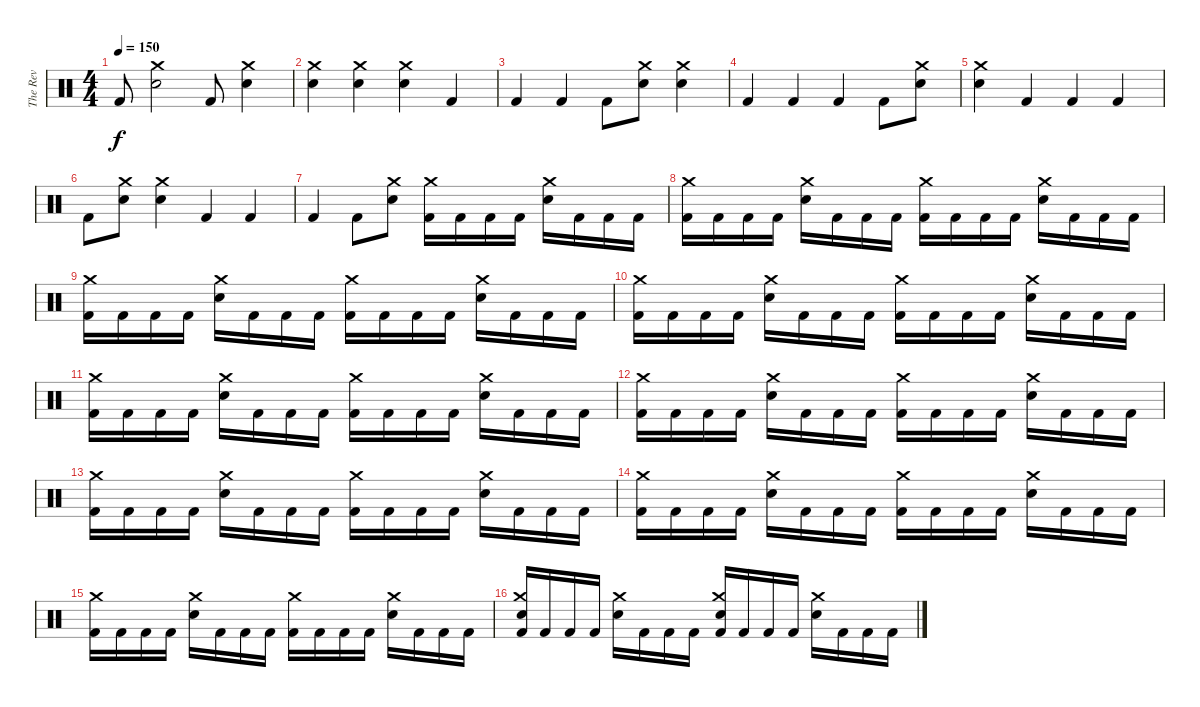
\track ("The Rev" "The Rev") {instrument percussion}
\staff {score}
\articulation defaults
\ts (4 4)
\tempo 150
\clef neutral
\ks c "Kick (hit) 2".8{dy f}
("Crash medium (hit)" "Snare (hit) 2").2 "Kick (hit) 2".8 ("Crash medium (hit)" "Snare (hit) 2").4 |
("Crash medium (hit)" "Snare (hit) 2").4 ("Crash medium (hit)" "Snare (hit) 2").4 ("Crash medium (hit)" "Snare (hit) 2").4 "Kick (hit) 2".4 |
"Kick (hit) 2".4 "Kick (hit) 2".4 "Kick (hit) 2".8 ("Crash medium (hit)" "Snare (hit) 2").8 ("Crash medium (hit)" "Snare (hit) 2").4 |
"Kick (hit) 2".4 "Kick (hit) 2".4 "Kick (hit) 2".4 "Kick (hit) 2".8 ("Crash medium (hit)" "Snare (hit) 2").8 |
("Crash medium (hit)" "Snare (hit) 2").4 "Kick (hit) 2".4 "Kick (hit) 2".4 "Kick (hit) 2".4 |
"Kick (hit) 2".8 ("Crash medium (hit)" "Snare (hit) 2").8 ("Crash medium (hit)" "Snare (hit) 2").4 "Kick (hit) 2".4 "Kick (hit) 2".4 |
"Kick (hit) 2".4 "Kick (hit) 2".8 ("Crash medium (hit)" "Snare (hit) 2").8 ("Crash medium (hit)" "Kick (hit) 2").16 "Kick (hit) 2".16 "Kick (hit) 2".16 "Kick (hit) 2".16 ("Crash medium (hit)" "Snare (hit) 2").16 "Kick (hit) 2".16 "Kick (hit) 2".16 "Kick (hit) 2".16 |
("Crash medium (hit)" "Kick (hit) 2").16 "Kick (hit) 2".16 "Kick (hit) 2".16 "Kick (hit) 2".16 ("Crash medium (hit)" "Snare (hit) 2").16 "Kick (hit) 2".16 "Kick (hit) 2".16 "Kick (hit) 2".16 ("Crash medium (hit)" "Kick (hit) 2").16 "Kick (hit) 2".16 "Kick (hit) 2".16 "Kick (hit) 2".16 ("Crash medium (hit)" "Snare (hit) 2").16 "Kick (hit) 2".16 "Kick (hit) 2".16 "Kick (hit) 2".16 |
("Crash medium (hit)" "Kick (hit) 2").16 "Kick (hit) 2".16 "Kick (hit) 2".16 "Kick (hit) 2".16 ("Crash medium (hit)" "Snare (hit) 2").16 "Kick (hit) 2".16 "Kick (hit) 2".16 "Kick (hit) 2".16 ("Crash medium (hit)" "Kick (hit) 2").16 "Kick (hit) 2".16 "Kick (hit) 2".16 "Kick (hit) 2".16 ("Crash medium (hit)" "Snare (hit) 2").16 "Kick (hit) 2".16 "Kick (hit) 2".16 "Kick (hit) 2".16 |
("Crash medium (hit)" "Kick (hit) 2").16 "Kick (hit) 2".16 "Kick (hit) 2".16 "Kick (hit) 2".16 ("Crash medium (hit)" "Snare (hit) 2").16 "Kick (hit) 2".16 "Kick (hit) 2".16 "Kick (hit) 2".16 ("Crash medium (hit)" "Kick (hit) 2").16 "Kick (hit) 2".16 "Kick (hit) 2".16 "Kick (hit) 2".16 ("Crash medium (hit)" "Snare (hit) 2").16 "Kick (hit) 2".16 "Kick (hit) 2".16 "Kick (hit) 2".16 |
("Crash medium (hit)" "Kick (hit) 2").16 "Kick (hit) 2".16 "Kick (hit) 2".16 "Kick (hit) 2".16 ("Crash medium (hit)" "Snare (hit) 2").16 "Kick (hit) 2".16 "Kick (hit) 2".16 "Kick (hit) 2".16 ("Crash medium (hit)" "Kick (hit) 2").16 "Kick (hit) 2".16 "Kick (hit) 2".16 "Kick (hit) 2".16 ("Crash medium (hit)" "Snare (hit) 2").16 "Kick (hit) 2".16 "Kick (hit) 2".16 "Kick (hit) 2".16 |
("Crash medium (hit)" "Kick (hit) 2").16 "Kick (hit) 2".16 "Kick (hit) 2".16 "Kick (hit) 2".16 ("Crash medium (hit)" "Snare (hit) 2").16 "Kick (hit) 2".16 "Kick (hit) 2".16 "Kick (hit) 2".16 ("Crash medium (hit)" "Kick (hit) 2").16 "Kick (hit) 2".16 "Kick (hit) 2".16 "Kick (hit) 2".16 ("Crash medium (hit)" "Snare (hit) 2").16 "Kick (hit) 2".16 "Kick (hit) 2".16 "Kick (hit) 2".16 |
("Crash medium (hit)" "Kick (hit) 2").16 "Kick (hit) 2".16 "Kick (hit) 2".16 "Kick (hit) 2".16 ("Crash medium (hit)" "Snare (hit) 2").16 "Kick (hit) 2".16 "Kick (hit) 2".16 "Kick (hit) 2".16 ("Crash medium (hit)" "Kick (hit) 2").16 "Kick (hit) 2".16 "Kick (hit) 2".16 "Kick (hit) 2".16 ("Crash medium (hit)" "Snare (hit) 2").16 "Kick (hit) 2".16 "Kick (hit) 2".16 "Kick (hit) 2".16 |
("Crash medium (hit)" "Kick (hit) 2").16 "Kick (hit) 2".16 "Kick (hit) 2".16 "Kick (hit) 2".16 ("Crash medium (hit)" "Snare (hit) 2").16 "Kick (hit) 2".16 "Kick (hit) 2".16 "Kick (hit) 2".16 ("Crash medium (hit)" "Kick (hit) 2").16 "Kick (hit) 2".16 "Kick (hit) 2".16 "Kick (hit) 2".16 ("Crash medium (hit)" "Snare (hit) 2").16 "Kick (hit) 2".16 "Kick (hit) 2".16 "Kick (hit) 2".16 |
("Crash medium (hit)" "Kick (hit) 2").16 "Kick (hit) 2".16 "Kick (hit) 2".16 "Kick (hit) 2".16 ("Crash medium (hit)" "Snare (hit) 2").16 "Kick (hit) 2".16 "Kick (hit) 2".16 "Kick (hit) 2".16 ("Crash medium (hit)" "Kick (hit) 2").16 "Kick (hit) 2".16 "Kick (hit) 2".16 "Kick (hit) 2".16 ("Crash medium (hit)" "Snare (hit) 2").16 "Kick (hit) 2".16 "Kick (hit) 2".16 "Kick (hit) 2".16 |
("Crash medium (hit)" "Snare (hit) 2" "Kick (hit) 2").16 "Kick (hit) 2".16 "Kick (hit) 2".16 "Kick (hit) 2".16 ("Crash medium (hit)" "Snare (hit) 2").16 "Kick (hit) 2".16 "Kick (hit) 2".16 "Kick (hit) 2".16 ("Crash medium (hit)" "Snare (hit) 2" "Kick (hit) 2").16 "Kick (hit) 2".16 "Kick (hit) 2".16 "Kick (hit) 2".16 ("Crash medium (hit)" "Snare (hit) 2").16 "Kick (hit) 2".16 "Kick (hit) 2".16 "Kick (hit) 2".16
